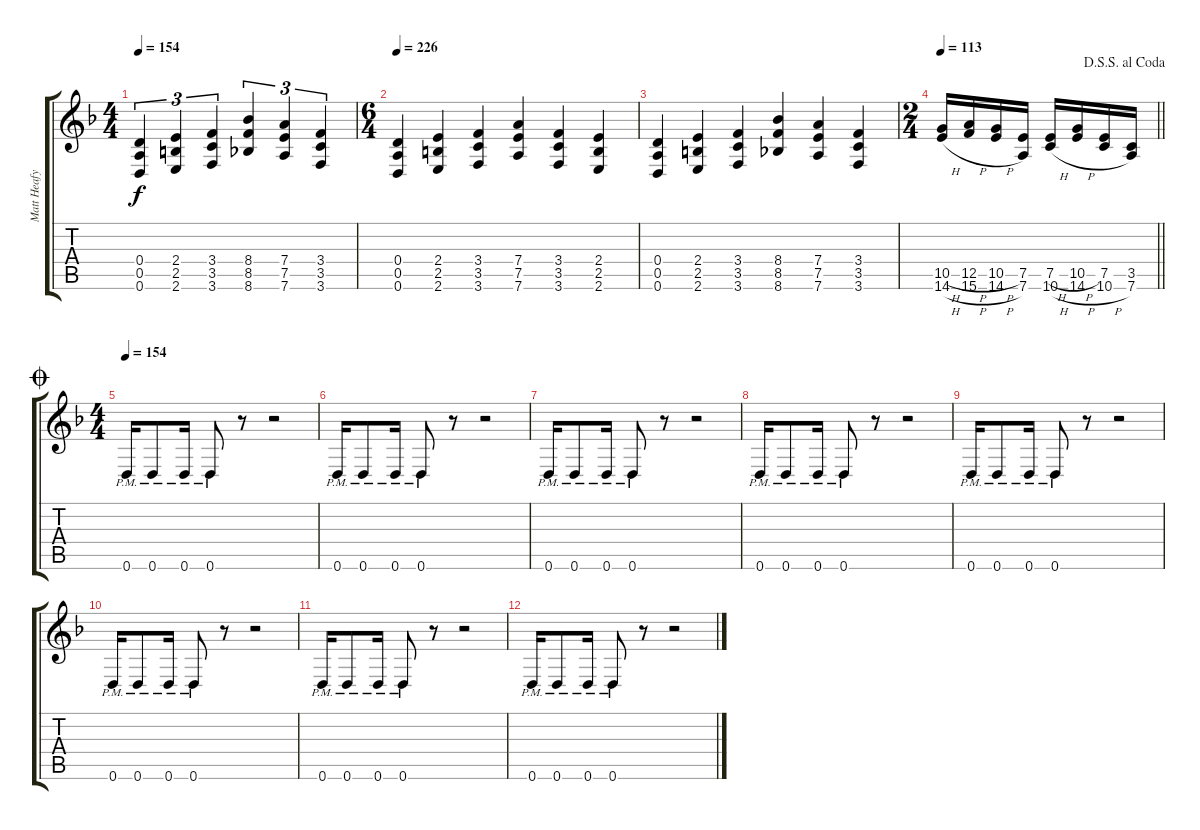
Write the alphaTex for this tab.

\track ("Matt Heafy" "Matt Heafy") {instrument distortionguitar}
\staff {score tabs}
\tuning (E4 B3 G3 D3 A2 D2) {hide}
\ts (4 4)
\tempo 154
\clef g2
\ks f
(0.4 0.5 0.6).4{tu (3 2) dy f} (2.4 2.5 2.6).4{tu (3 2)} (3.4 3.5 3.6).4{tu (3 2)} (8.4 8.5 8.6).4{tu (3 2)} (7.4 7.5 7.6).4{tu (3 2)} (3.4 3.5 3.6).4{tu (3 2)} |
\ts (6 4)
\tempo 226
(0.4 0.5 0.6).4 (2.4 2.5 2.6).4 (3.4 3.5 3.6).4 (7.4 7.5 7.6).4 (3.4 3.5 3.6).4 (2.4 2.5 2.6).4 |
(0.4 0.5 0.6).4 (2.4 2.5 2.6).4 (3.4 3.5 3.6).4 (8.4 8.5 8.6).4 (7.4 7.5 7.6).4 (3.4 3.5 3.6).4 |
\ts (2 4)
\jump dalsegnosegnoalcoda
\tempo 113
\barLineRight lightlight
(10.5{h} 14.6{h}).16 (12.5{h} 15.6{h}).16 (10.5{h} 14.6{h}).16 (7.5 7.6).16 (7.5{h} 10.6{h}).16 (10.5{h} 14.6{h}).16 (7.5 10.6{h}).16 (3.5 7.6).16 |
\ts (4 4)
\jump coda
\tempo 154
0.6{pm}.16 0.6{pm}.8 0.6{pm}.16 0.6{pm}.8 r.8 r.2 |
0.6{pm}.16 0.6{pm}.8 0.6{pm}.16 0.6{pm}.8 r.8 r.2 |
0.6{pm}.16 0.6{pm}.8 0.6{pm}.16 0.6{pm}.8 r.8 r.2 |
0.6{pm}.16 0.6{pm}.8 0.6{pm}.16 0.6{pm}.8 r.8 r.2 |
0.6{pm}.16 0.6{pm}.8 0.6{pm}.16 0.6{pm}.8 r.8 r.2 |
0.6{pm}.16 0.6{pm}.8 0.6{pm}.16 0.6{pm}.8 r.8 r.2 |
0.6{pm}.16 0.6{pm}.8 0.6{pm}.16 0.6{pm}.8 r.8 r.2 |
0.6{pm}.16 0.6{pm}.8 0.6{pm}.16 0.6{pm}.8 r.8 r.2
